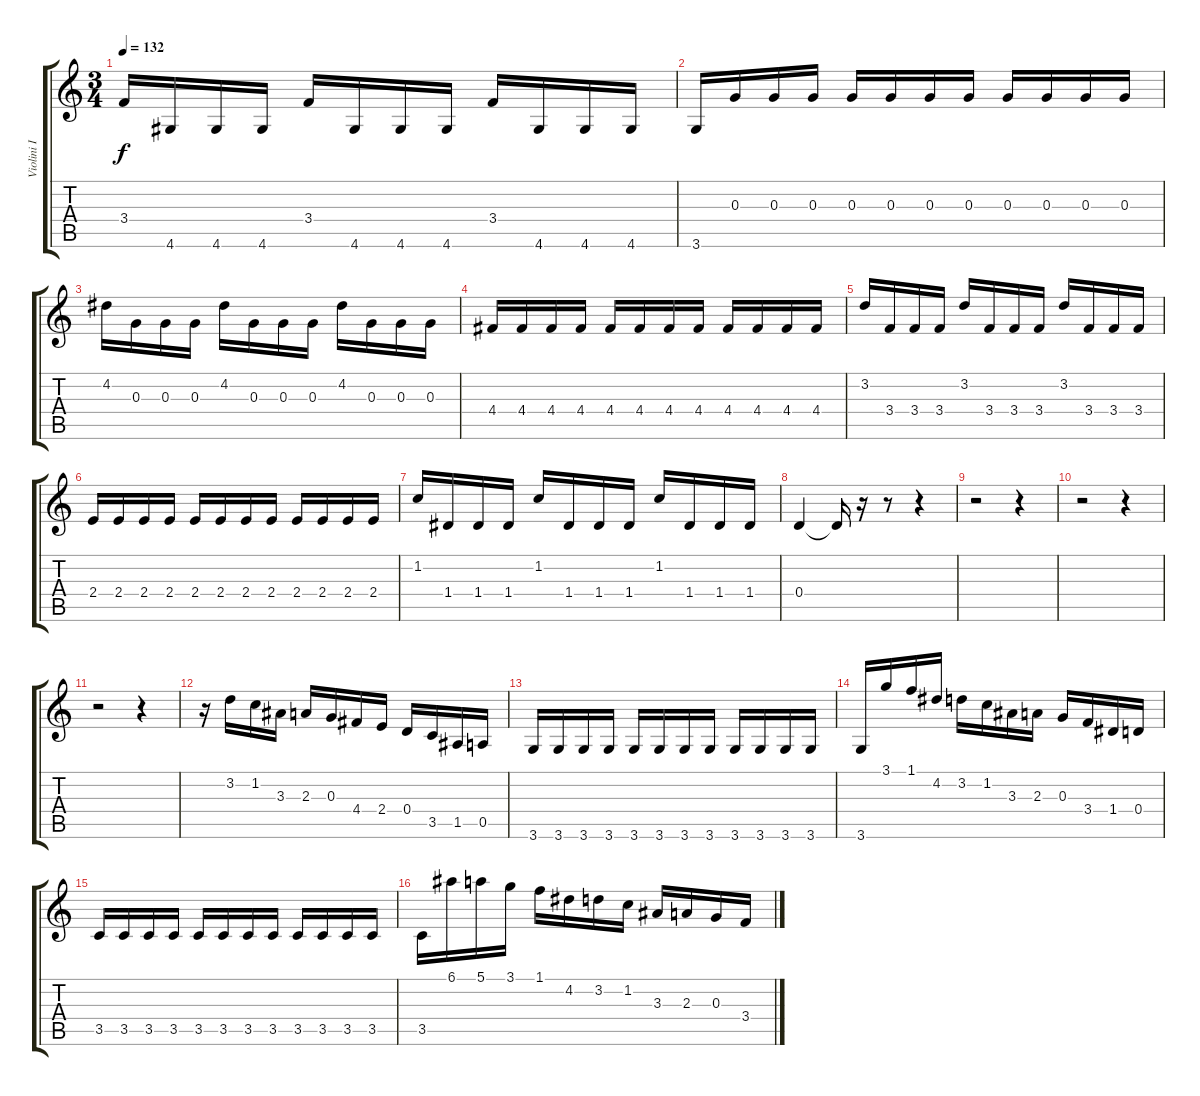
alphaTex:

\track ("Violini I" "Violini I") {instrument distortionguitar}
\staff {score tabs}
\tuning (E4 B3 G3 D3 A2 E2) {hide}
\ts (3 4)
\tempo 132
\clef g2
\ks c
3.4.16{dy f} 4.6.16 4.6.16 4.6.16 3.4.16 4.6.16 4.6.16 4.6.16 3.4.16 4.6.16 4.6.16 4.6.16 |
3.6.16 0.3.16 0.3.16 0.3.16 0.3.16 0.3.16 0.3.16 0.3.16 0.3.16 0.3.16 0.3.16 0.3.16 |
4.2.16 0.3.16 0.3.16 0.3.16 4.2.16 0.3.16 0.3.16 0.3.16 4.2.16 0.3.16 0.3.16 0.3.16 |
4.4.16 4.4.16 4.4.16 4.4.16 4.4.16 4.4.16 4.4.16 4.4.16 4.4.16 4.4.16 4.4.16 4.4.16 |
3.2.16 3.4.16 3.4.16 3.4.16 3.2.16 3.4.16 3.4.16 3.4.16 3.2.16 3.4.16 3.4.16 3.4.16 |
2.4.16 2.4.16 2.4.16 2.4.16 2.4.16 2.4.16 2.4.16 2.4.16 2.4.16 2.4.16 2.4.16 2.4.16 |
1.2.16 1.4.16 1.4.16 1.4.16 1.2.16 1.4.16 1.4.16 1.4.16 1.2.16 1.4.16 1.4.16 1.4.16 |
0.4.4 0.4{t}.16 r.16 r.8 r.4 |
r.2 r.4 |
r.2 r.4 |
r.2 r.4 |
r.16 3.2.16 1.2.16 3.3.16 2.3.16 0.3.16 4.4.16 2.4.16 0.4.16 3.5.16 1.5.16 0.5.16 |
3.6.16 3.6.16 3.6.16 3.6.16 3.6.16 3.6.16 3.6.16 3.6.16 3.6.16 3.6.16 3.6.16 3.6.16 |
3.6.16 3.1.16 1.1.16 4.2.16 3.2.16 1.2.16 3.3.16 2.3.16 0.3.16 3.4.16 1.4.16 0.4.16 |
3.5.16 3.5.16 3.5.16 3.5.16 3.5.16 3.5.16 3.5.16 3.5.16 3.5.16 3.5.16 3.5.16 3.5.16 |
3.5.16 6.1.16 5.1.16 3.1.16 1.1.16 4.2.16 3.2.16 1.2.16 3.3.16 2.3.16 0.3.16 3.4.16
